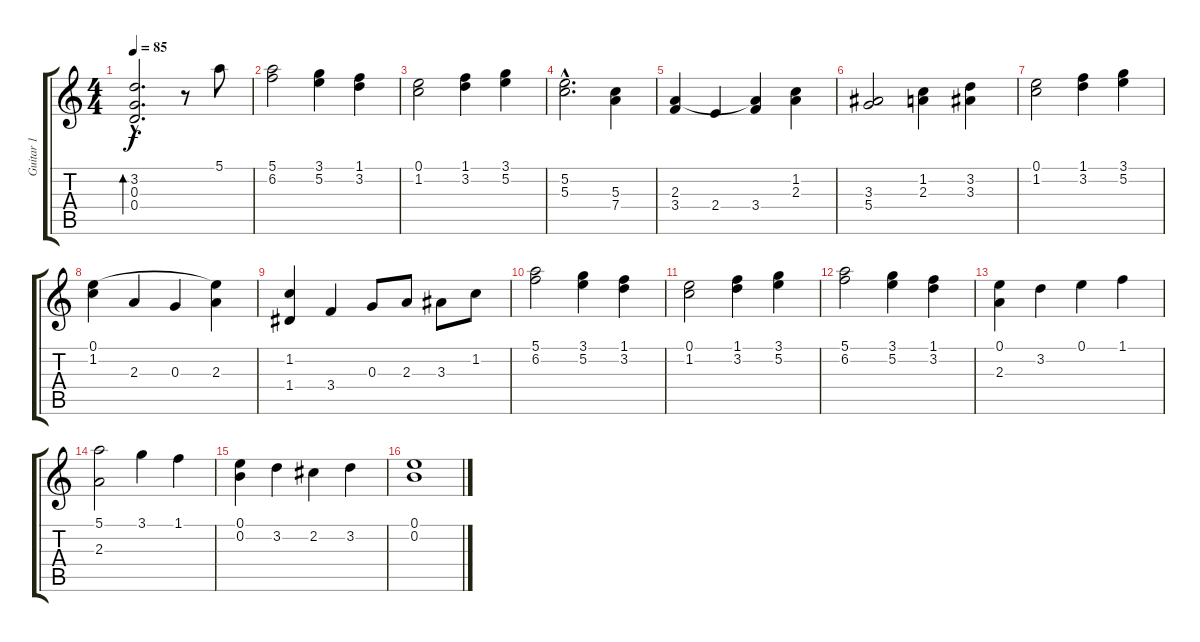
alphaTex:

\track ("Guitar 1" "Guitar 1") {instrument acousticguitarnylon}
\staff {score tabs}
\tuning (E4 B3 G3 D3 A2 E2) {hide}
\ts (4 4)
\tempo 85
\clef g2
\ks c
(3.2{hac} 0.3{hac} 0.4{hac}).2{d bd 120 dy f} r.8 5.1.8 |
(5.1 6.2).2 (3.1 5.2).4 (1.1 3.2).4 |
(0.1 1.2).2 (1.1 3.2).4 (3.1 5.2).4 |
(5.2{hac} 5.3{hac}).2{d} (5.3 7.4).4 |
(2.3 3.4).4 2.4.4 (2.3{t} 3.4).4 (1.2 2.3).4 |
(3.3 5.4).2 (1.2 2.3).4 (3.2 3.3).4 |
(0.1 1.2).2 (1.1 3.2).4 (3.1 5.2).4 |
(0.1 1.2).4 2.3.4 0.3.4 (0.1{t} 2.3).4 |
(1.2 1.4).4 3.4.4 0.3.8 2.3.8 3.3.8 1.2.8 |
(5.1 6.2).2 (3.1 5.2).4 (1.1 3.2).4 |
(0.1 1.2).2 (1.1 3.2).4 (3.1 5.2).4 |
(5.1 6.2).2 (3.1 5.2).4 (1.1 3.2).4 |
(0.1 2.3).4 3.2.4 0.1.4 1.1.4 |
(5.1 2.3).2 3.1.4 1.1.4 |
(0.1 0.2).4 3.2.4 2.2.4 3.2.4 |
(0.1 0.2).1
